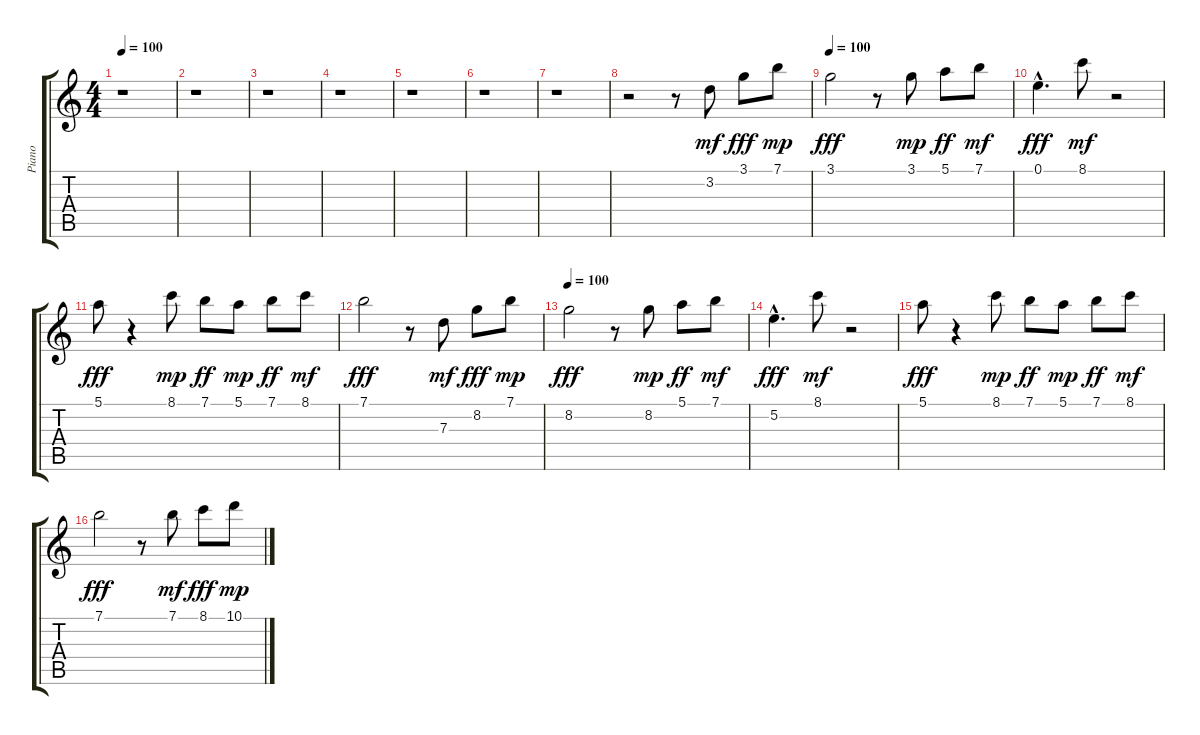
\track ("Piano" "Piano") {instrument electricguitarmuted}
\staff {score tabs}
\tuning (E4 B3 G3 D3 A2 E2) {hide}
\ts (4 4)
\tempo 100
\clef g2
\ks c
r.1{dy fff} |
r.1 |
r.1 |
r.1 |
r.1 |
r.1 |
r.1 |
r.2 r.8 3.2.8{dy mf} 3.1.8{dy fff} 7.1.8{dy mp} |
\tempo 100
3.1.2{dy fff} r.8 3.1.8{dy mp} 5.1.8{dy ff} 7.1.8{dy mf} |
0.1{hac}.4{d dy fff} 8.1.8{dy mf} r.2 |
5.1.8{dy fff} r.4 8.1.8{dy mp} 7.1.8{dy ff} 5.1.8{dy mp} 7.1.8{dy ff} 8.1.8{dy mf} |
7.1.2{dy fff} r.8 7.3.8{dy mf} 8.2.8{dy fff} 7.1.8{dy mp} |
\tempo 100
8.2.2{dy fff} r.8 8.2.8{dy mp} 5.1.8{dy ff} 7.1.8{dy mf} |
5.2{hac}.4{d dy fff} 8.1.8{dy mf} r.2 |
5.1.8{dy fff} r.4 8.1.8{dy mp} 7.1.8{dy ff} 5.1.8{dy mp} 7.1.8{dy ff} 8.1.8{dy mf} |
7.1.2{dy fff} r.8 7.1.8{dy mf} 8.1.8{dy fff} 10.1.8{dy mp}
